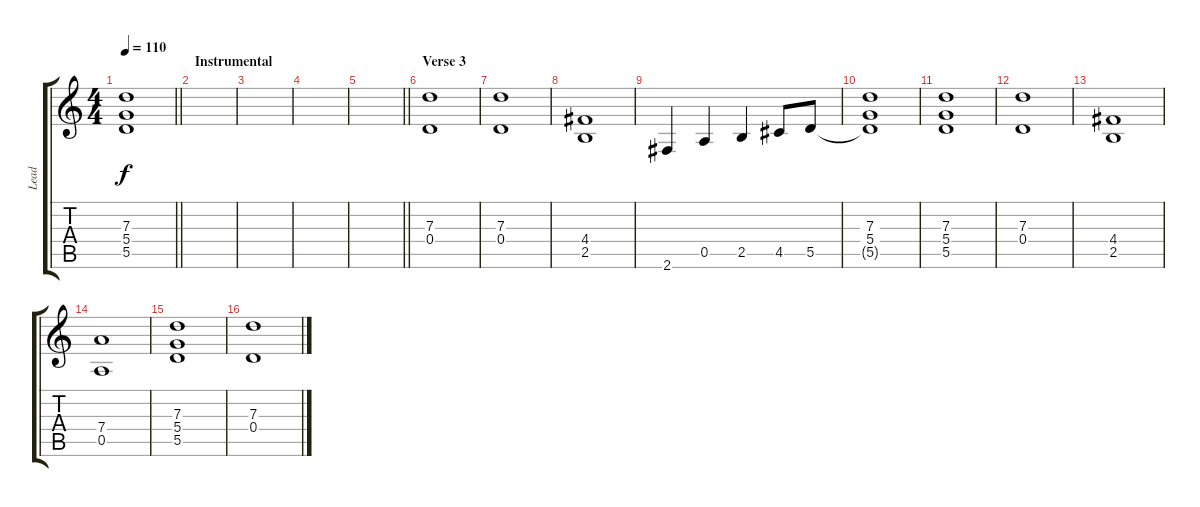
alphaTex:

\track ("Lead" "Lead") {instrument distortionguitar}
\staff {score tabs}
\tuning (E4 B3 G3 D3 A2 E2) {hide}
\ts (4 4)
\tempo 110
\clef g2
\barLineRight lightlight
\ks c
(7.3 5.4 5.5).1{dy f} |
\section ("" "Instrumental")
|
|
|
\barLineRight lightlight
|
\section ("" "Verse 3")
(7.3 0.4).1 |
(7.3 0.4).1 |
(4.4 2.5).1 |
2.6.4 0.5.4 2.5.4 4.5.8 5.5.8 |
(7.3 5.4 5.5{t}).1 |
(7.3 5.4 5.5).1 |
(7.3 0.4).1 |
(4.4 2.5).1 |
(7.4 0.5).1 |
(7.3 5.4 5.5).1 |
(7.3 0.4).1
